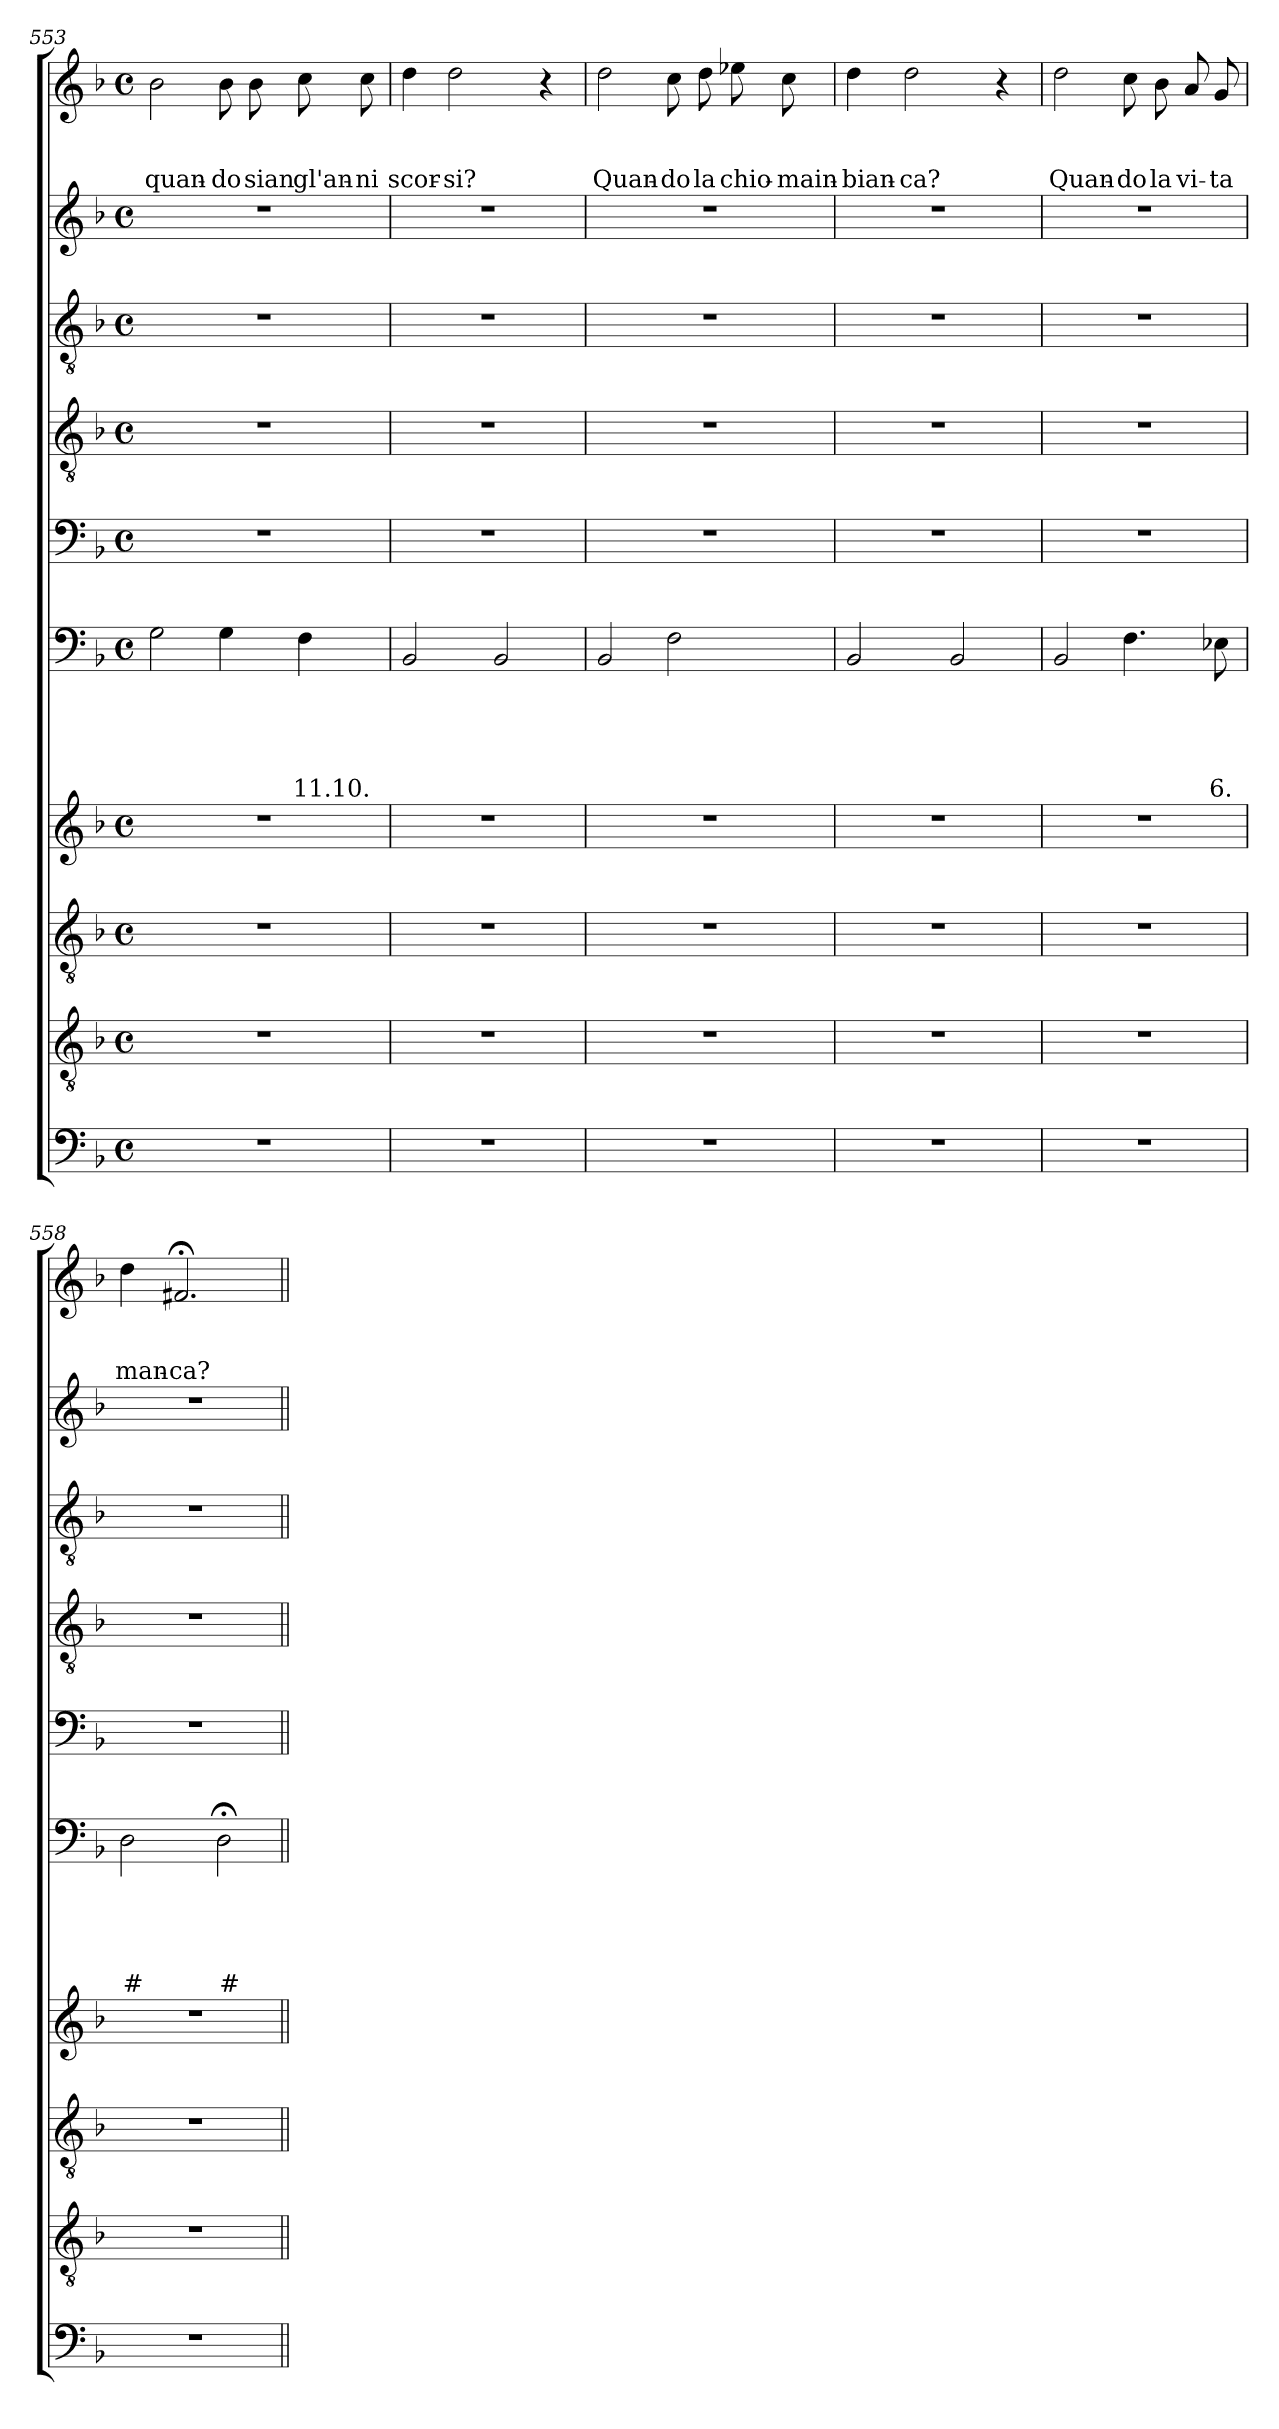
**kern	**kern	**kern	**kern	**kern	**text	**text	**text	**text	**text	**kern	**kern	**kern	**kern	**kern	**text	**text	**text
*part10	*part9	*part8	*part7	*part6	*part6	*part6	*part6	*part6	*part6	*part5	*part4	*part3	*part2	*part1	*part1	*part1	*part1
*staff10	*staff9	*staff8	*staff7	*staff6	*staff6	*staff6	*staff6	*staff6	*staff6	*staff5	*staff4	*staff3	*staff2	*staff1	*staff1	*staff1	*staff1
*clefF4	*clefGv2	*clefGv2	*clefG2	*clefF4	*	*	*	*	*	*clefF4	*clefGv2	*clefGv2	*clefG2	*clefG2	*	*	*
*k[b-]	*k[b-]	*k[b-]	*k[b-]	*k[b-]	*	*	*	*	*	*k[b-]	*k[b-]	*k[b-]	*k[b-]	*k[b-]	*	*	*
*F:	*F:	*F:	*F:	*F:	*	*	*	*	*	*F:	*F:	*F:	*F:	*F:	*	*	*
*M4/4	*M4/4	*M4/4	*M4/4	*M4/4	*	*	*	*	*	*M4/4	*M4/4	*M4/4	*M4/4	*M4/4	*	*	*
*met(c)	*met(c)	*met(c)	*met(c)	*met(c)	*	*	*	*	*	*met(c)	*met(c)	*met(c)	*met(c)	*met(c)	*	*	*
=553	=553	=553	=553	=553	=553	=553	=553	=553	=553	=553	=553	=553	=553	=553	=553	=553	=553
1r	1r	1r	1r	2G\	.	.	.	.	.	1r	1r	1r	1r	2b-\	.	.	quan-
.	.	.	.	4G\	.	.	.	.	.	.	.	.	.	8b-\	.	.	-do
.	.	.	.	.	.	.	.	.	.	.	.	.	.	8b-\	.	.	sian
.	.	.	.	4F\	.	.	.	.	11.10.	.	.	.	.	8cc\	.	.	gl'an-
.	.	.	.	.	.	.	.	.	.	.	.	.	.	8cc\	.	.	-ni
!!LO:LB:g=z
=554	=554	=554	=554	=554	=554	=554	=554	=554	=554	=554	=554	=554	=554	=554	=554	=554	=554
1r	1r	1r	1r	2BB-/	.	.	.	.	.	1r	1r	1r	1r	4dd\	.	.	scor-
.	.	.	.	.	.	.	.	.	.	.	.	.	.	2dd\	.	.	-si?
.	.	.	.	2BB-/	.	.	.	.	.	.	.	.	.	.	.	.	.
.	.	.	.	.	.	.	.	.	.	.	.	.	.	4r	.	.	.
=555	=555	=555	=555	=555	=555	=555	=555	=555	=555	=555	=555	=555	=555	=555	=555	=555	=555
1r	1r	1r	1r	2BB-/	.	.	.	.	.	1r	1r	1r	1r	2dd\	.	.	Quan-
.	.	.	.	2F\	.	.	.	.	.	.	.	.	.	8cc\	.	.	-do
.	.	.	.	.	.	.	.	.	.	.	.	.	.	8dd\	.	.	la
.	.	.	.	.	.	.	.	.	.	.	.	.	.	8ee-X\	.	.	chio-
.	.	.	.	.	.	.	.	.	.	.	.	.	.	8cc\	.	.	-main-
=556	=556	=556	=556	=556	=556	=556	=556	=556	=556	=556	=556	=556	=556	=556	=556	=556	=556
1r	1r	1r	1r	2BB-/	.	.	.	.	.	1r	1r	1r	1r	4dd\	.	.	-bian-
.	.	.	.	.	.	.	.	.	.	.	.	.	.	2dd\	.	.	-ca?
.	.	.	.	2BB-/	.	.	.	.	.	.	.	.	.	.	.	.	.
.	.	.	.	.	.	.	.	.	.	.	.	.	.	4r	.	.	.
=557	=557	=557	=557	=557	=557	=557	=557	=557	=557	=557	=557	=557	=557	=557	=557	=557	=557
1r	1r	1r	1r	2BB-/	.	.	.	.	.	1r	1r	1r	1r	2dd\	.	.	Quan-
.	.	.	.	4.F\	.	.	.	.	.	.	.	.	.	8cc\	.	.	-do
.	.	.	.	.	.	.	.	.	.	.	.	.	.	8b-\	.	.	la
.	.	.	.	.	.	.	.	.	.	.	.	.	.	8a/	.	.	vi-
.	.	.	.	8E-X\	.	.	.	.	6.	.	.	.	.	8g/	.	.	-ta
=558	=558	=558	=558	=558	=558	=558	=558	=558	=558	=558	=558	=558	=558	=558	=558	=558	=558
1r	1r	1r	1r	2D\	.	.	.	.	#	1r	1r	1r	1r	4dd\	.	.	man-
.	.	.	.	.	.	.	.	.	.	.	.	.	.	2.f#X;</	.	.	-ca?
.	.	.	.	2D;<\	.	.	.	.	#	.	.	.	.	.	.	.	.
=||	=||	=||	=||	=||	=||	=||	=||	=||	=||	=||	=||	=||	=||	=||	=||	=||	=||
*-	*-	*-	*-	*-	*-	*-	*-	*-	*-	*-	*-	*-	*-	*-	*-	*-	*-
